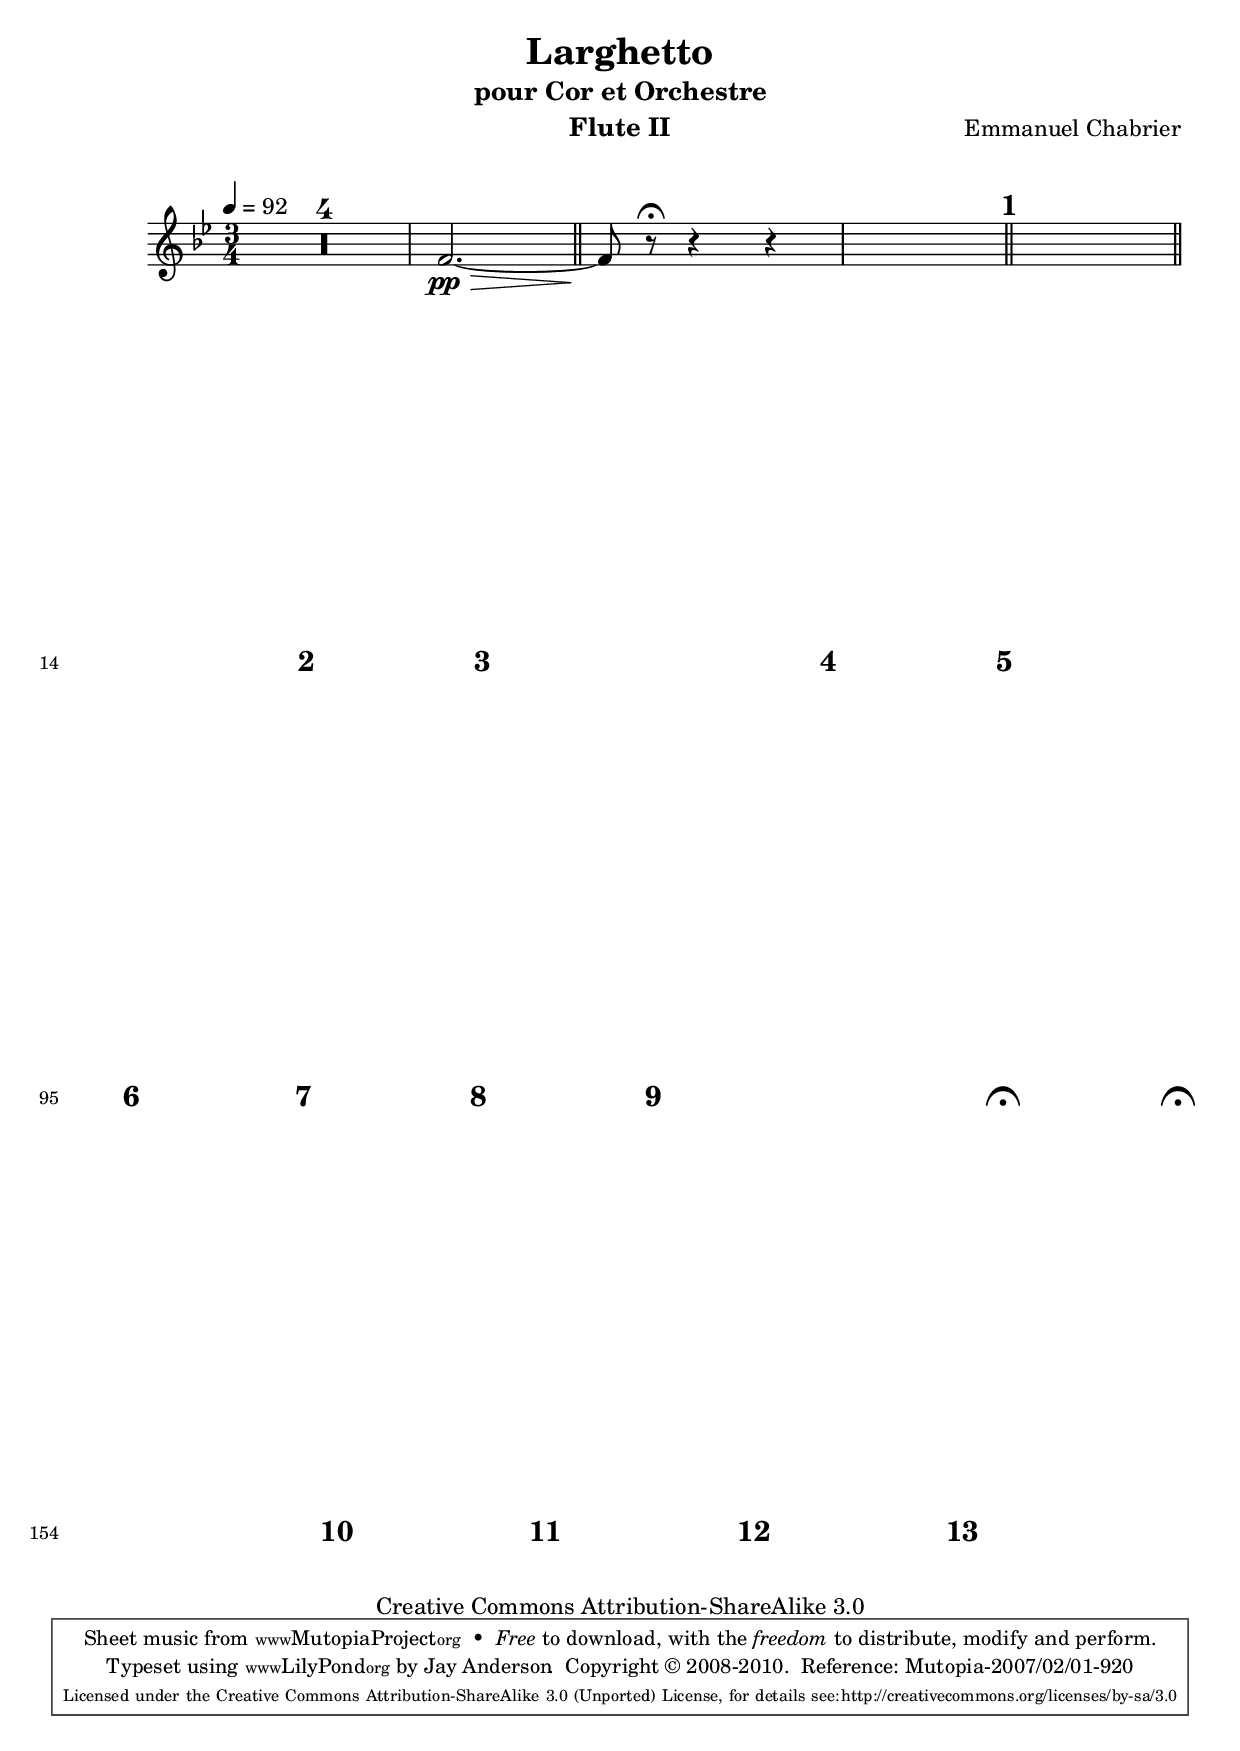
\version "2.13.18"

\include "defs.ily"
\version "2.13.18"

fluteTwo = \relative c'
{
  \key bes \major
  R2.*4 |
  f2.~\pp\> |

  f8\! r\fermata r4 r |
}


instrument = "Flute II"
notes = \fluteTwo

\version "2.13.18"

\include "defs.ily"

\include "header.ily"
\score
{
  \new Staff { << \notes \outline >> }
}


